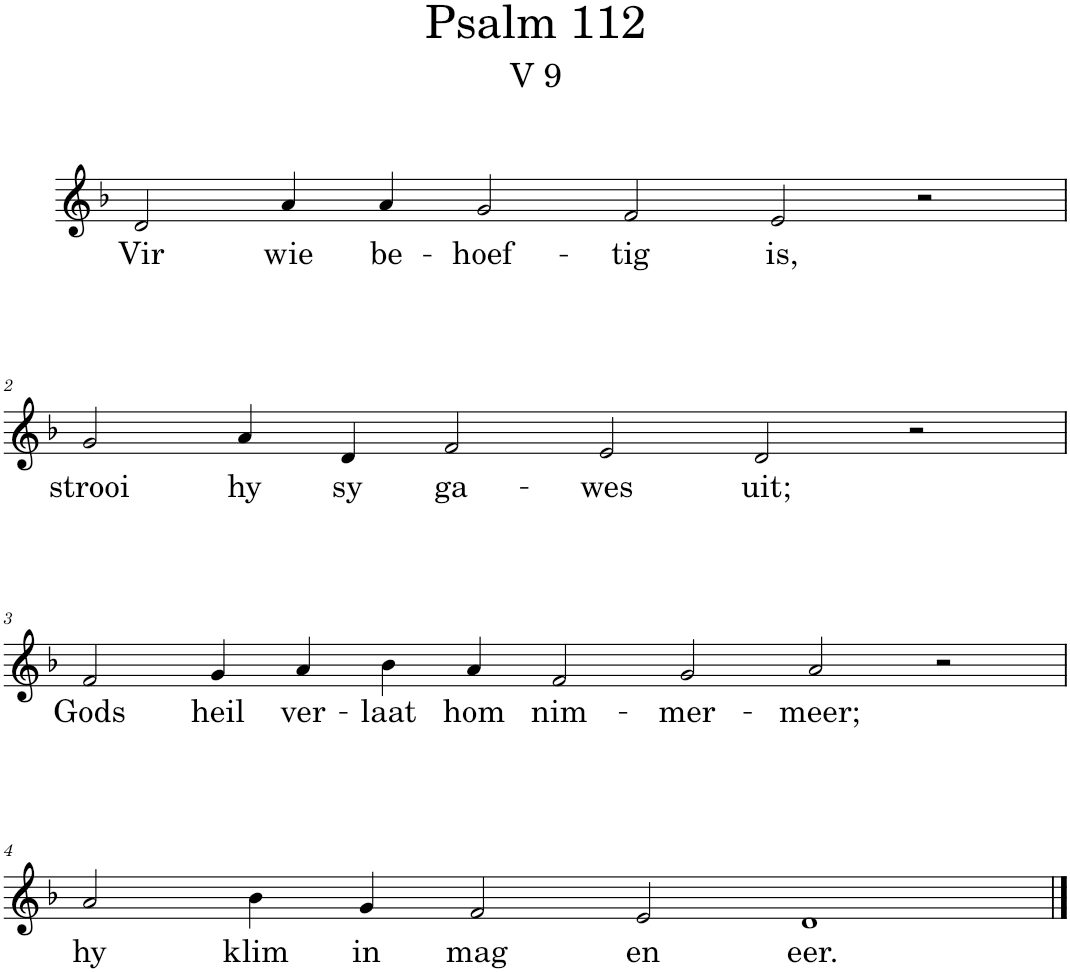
**kern	**text
*part1	*part1
*staff1	*staff1
*I"Pipe Organ	*
*I'Org.	*
*clefG2	*
*k[b-]	*
*M12/4	*
=1	=1
!	!LO:LY:b
2d/	Vir
!	!LO:LY:b
4a/	wie
!	!LO:LY:b
4a/	be-
!	!LO:LY:b
2g/	-hoef-
!	!LO:LY:b
2f/	-tig
!	!LO:LY:b
2e/	is,
2r	.
!!LO:LB:g=z
=2	=2
!	!LO:LY:b
2g/	strooi
!	!LO:LY:b
4a/	hy
!	!LO:LY:b
4d/	sy
!	!LO:LY:b
2f/	ga-
!	!LO:LY:b
2e/	-wes
!	!LO:LY:b
2d/	uit;
2r	.
!!LO:LB:g=z
=3	=3
*M14/4	*
!	!LO:LY:b
2f/	Gods
!	!LO:LY:b
4g/	heil
!	!LO:LY:b
4a/	ver-
!	!LO:LY:b
4b-\	-laat
!	!LO:LY:b
4a/	hom
!	!LO:LY:b
2f/	nim-
!	!LO:LY:b
2g/	-mer-
!	!LO:LY:b
2a/	-meer;
2r	.
!!LO:LB:g=z
=4	=4
*M12/4	*
!	!LO:LY:b
2a/	hy
!	!LO:LY:b
4b-\	klim
!	!LO:LY:b
4g/	in
!	!LO:LY:b
2f/	mag
!	!LO:LY:b
2e/	en
!	!LO:LY:b
1d	eer.
==	==
*-	*-
